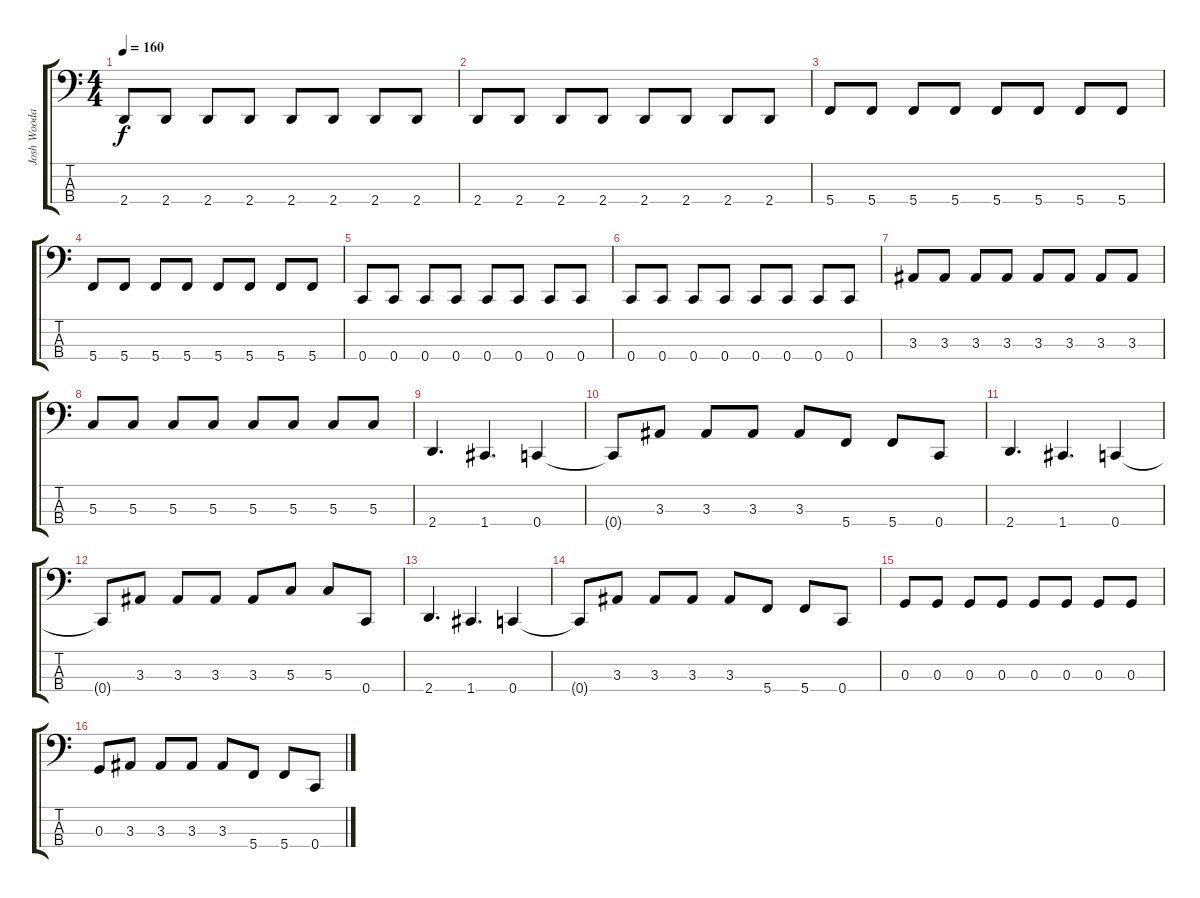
\track ("Josh Woodard / Bass" "Josh Wooda") {instrument electricbasspick}
\staff {score tabs}
\tuning (F2 C2 G1 C1) {hide}
\ts (4 4)
\tempo 160
\clef f4
\ks c
2.4.8{dy f} 2.4.8 2.4.8 2.4.8 2.4.8 2.4.8 2.4.8 2.4.8 |
2.4.8 2.4.8 2.4.8 2.4.8 2.4.8 2.4.8 2.4.8 2.4.8 |
5.4.8 5.4.8 5.4.8 5.4.8 5.4.8 5.4.8 5.4.8 5.4.8 |
5.4.8 5.4.8 5.4.8 5.4.8 5.4.8 5.4.8 5.4.8 5.4.8 |
0.4.8 0.4.8 0.4.8 0.4.8 0.4.8 0.4.8 0.4.8 0.4.8 |
0.4.8 0.4.8 0.4.8 0.4.8 0.4.8 0.4.8 0.4.8 0.4.8 |
3.3.8 3.3.8 3.3.8 3.3.8 3.3.8 3.3.8 3.3.8 3.3.8 |
5.3.8 5.3.8 5.3.8 5.3.8 5.3.8 5.3.8 5.3.8 5.3.8 |
2.4.4{d} 1.4.4{d} 0.4.4 |
0.4{t}.8 3.3.8 3.3.8 3.3.8 3.3.8 5.4.8 5.4.8 0.4.8 |
2.4.4{d} 1.4.4{d} 0.4.4 |
0.4{t}.8 3.3.8 3.3.8 3.3.8 3.3.8 5.3.8 5.3.8 0.4.8 |
2.4.4{d} 1.4.4{d} 0.4.4 |
0.4{t}.8 3.3.8 3.3.8 3.3.8 3.3.8 5.4.8 5.4.8 0.4.8 |
0.3.8 0.3.8 0.3.8 0.3.8 0.3.8 0.3.8 0.3.8 0.3.8 |
0.3.8 3.3.8 3.3.8 3.3.8 3.3.8 5.4.8 5.4.8 0.4.8
